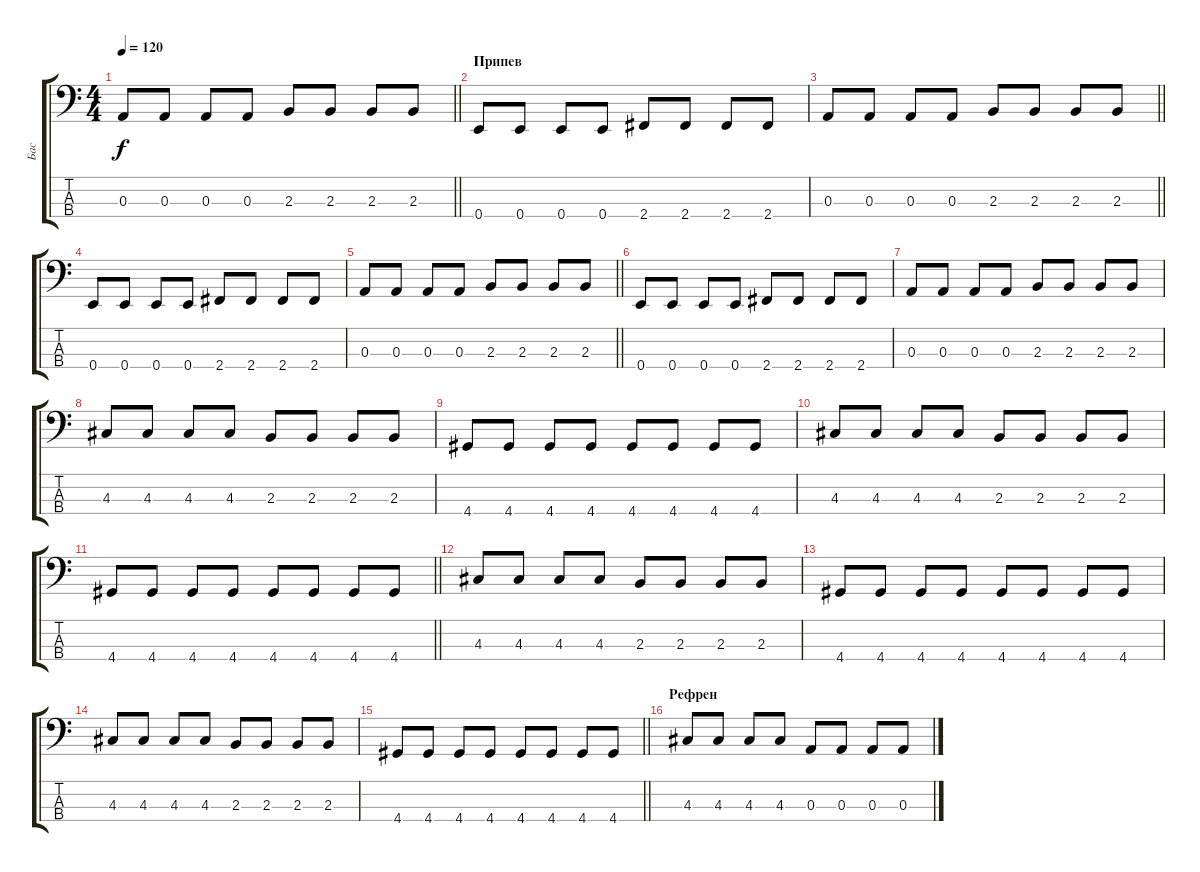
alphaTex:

\track ("Бас" "Бас") {instrument electricbassfinger}
\staff {score tabs}
\tuning (G2 D2 A1 E1) {hide}
\ts (4 4)
\tempo 120
\clef f4
\barLineRight lightlight
\ks c
0.3.8{dy f} 0.3.8 0.3.8 0.3.8 2.3.8 2.3.8 2.3.8 2.3.8 |
\section ("" "Припев")
0.4.8 0.4.8 0.4.8 0.4.8 2.4.8 2.4.8 2.4.8 2.4.8 |
\barLineRight lightlight
0.3.8 0.3.8 0.3.8 0.3.8 2.3.8 2.3.8 2.3.8 2.3.8 |
0.4.8 0.4.8 0.4.8 0.4.8 2.4.8 2.4.8 2.4.8 2.4.8 |
\barLineRight lightlight
0.3.8 0.3.8 0.3.8 0.3.8 2.3.8 2.3.8 2.3.8 2.3.8 |
0.4.8 0.4.8 0.4.8 0.4.8 2.4.8 2.4.8 2.4.8 2.4.8 |
0.3.8 0.3.8 0.3.8 0.3.8 2.3.8 2.3.8 2.3.8 2.3.8 |
4.3.8 4.3.8 4.3.8 4.3.8 2.3.8 2.3.8 2.3.8 2.3.8 |
4.4.8 4.4.8 4.4.8 4.4.8 4.4.8 4.4.8 4.4.8 4.4.8 |
4.3.8 4.3.8 4.3.8 4.3.8 2.3.8 2.3.8 2.3.8 2.3.8 |
\barLineRight lightlight
4.4.8 4.4.8 4.4.8 4.4.8 4.4.8 4.4.8 4.4.8 4.4.8 |
4.3.8 4.3.8 4.3.8 4.3.8 2.3.8 2.3.8 2.3.8 2.3.8 |
4.4.8 4.4.8 4.4.8 4.4.8 4.4.8 4.4.8 4.4.8 4.4.8 |
4.3.8 4.3.8 4.3.8 4.3.8 2.3.8 2.3.8 2.3.8 2.3.8 |
\barLineRight lightlight
4.4.8 4.4.8 4.4.8 4.4.8 4.4.8 4.4.8 4.4.8 4.4.8 |
\section ("" "Рефрен")
4.3.8 4.3.8 4.3.8 4.3.8 0.3.8 0.3.8 0.3.8 0.3.8
